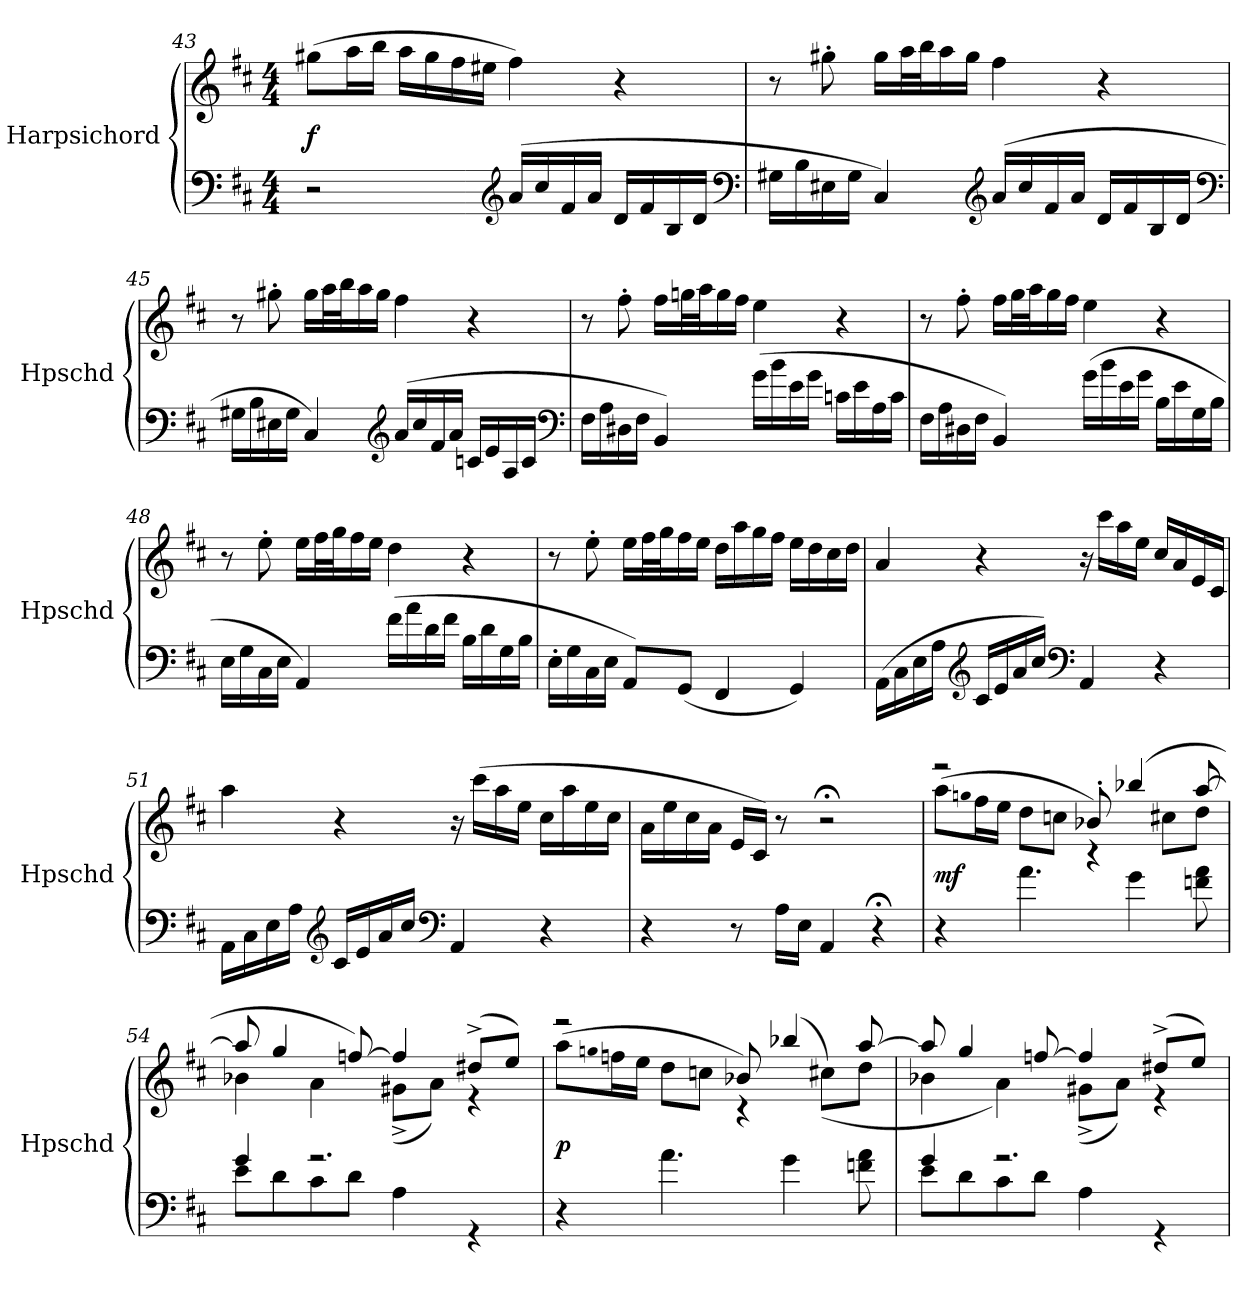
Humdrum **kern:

**kern	**kern	**dynam
*part1	*part1	*part1
*staff2	*staff1	*staff1/2
*I"Harpsichord	*	*
*I'Hpschd	*	*
*clefF4	*clefG2	*
*k[f#c#]	*k[f#c#]	*
*M4/4	*M4/4	*
=43	=43	=43
2r	(8gg#X\L	f
.	16aa\L	.
.	16bb\JJ	.
.	16aa\LL	.
.	16gg#\	.
.	16ff#\	.
.	16ee#X\JJ	.
*clefG2	*	*
(16a/LL	4ff#\)	.
16cc#/	.	.
16f#/	.	.
16a/JJ	.	.
16d/LL	4r	.
16f#/	.	.
16B/	.	.
16d/JJ	.	.
*clefF4	*	*
=44	=44	=44
16G#X\LL	8r	.
16B\	.	.
16E#X\	8gg#X'\	.
16G#\JJ	.	.
4C#/)	16gg#\LL	.
.	32aa\L	.
.	32bb\J	.
.	16aa\	.
.	16gg#\JJ	.
*clefG2	*	*
(16a/LL	4ff#\	.
16cc#/	.	.
16f#/	.	.
16a/JJ	.	.
16d/LL	4r	.
16f#/	.	.
16B/	.	.
16d/JJ	.	.
*clefF4	*	*
=45	=45	=45
16G#X\LL	8r	.
16B\	.	.
16E#X\	8gg#X'\	.
16G#\JJ	.	.
4C#/)	16gg#\LL	.
.	32aa\L	.
.	32bb\J	.
.	16aa\	.
.	16gg#\JJ	.
*clefG2	*	*
(16a/LL	4ff#\	.
16cc#/	.	.
16f#/	.	.
16a/JJ	.	.
16cn/LL	4r	.
16e/	.	.
16A/	.	.
16c/JJ	.	.
*clefF4	*	*
=46	=46	=46
16F#\LL	8r	.
16A\	.	.
16D#X\	8ff#'\	.
16F#\JJ	.	.
4BB/)	16ff#\LL	.
.	32ggn\L	.
.	32aa\J	.
.	16gg\	.
.	16ff#\JJ	.
(16g\LL	4ee\	.
16b\	.	.
16e\	.	.
16g\JJ	.	.
16cn\LL	4r	.
16e\	.	.
16A\	.	.
16c\JJ	.	.
=47	=47	=47
16F#\LL	8r	.
16A\	.	.
16D#X\	8ff#'\	.
16F#\JJ	.	.
4BB/)	16ff#\LL	.
.	32gg\L	.
.	32aa\J	.
.	16gg\	.
.	16ff#\JJ	.
(16g\LL	4ee\	.
16b\	.	.
16e\	.	.
16g\JJ	.	.
16B\LL	4r	.
16e\	.	.
16G\	.	.
16B\JJ	.	.
=48	=48	=48
16E\LL	8r	.
16G\	.	.
16C#\	8ee'\	.
16E\JJ	.	.
4AA/)	16ee\LL	.
.	32ff#\L	.
.	32gg\J	.
.	16ff#\	.
.	16ee\JJ	.
(16f#\LL	4dd\	.
16a\	.	.
16d\	.	.
16f#\JJ	.	.
16B\LL	4r	.
16d\	.	.
16G\	.	.
16B\JJ	.	.
=49	=49	=49
16E'\LL	8r	.
16G\	.	.
16C#\	8ee'\	.
16E\JJ	.	.
8AA/L)	16ee\LL	.
.	32ff#\L	.
.	32gg\J	.
(8GG/J	16ff#\	.
.	16ee\JJ	.
4FF#/	16dd\LL	.
.	16aa\	.
.	16gg\	.
.	16ff#\JJ	.
4GG/)	16ee\LL	.
.	16dd\	.
.	16cc#\	.
.	16dd\JJ	.
=50	=50	=50
(16AA\LL	4a/	.
16C#\	.	.
16E\	.	.
16A\JJ	.	.
*clefG2	*	*
16c#/LL	4r	.
16e/	.	.
16a/	.	.
16cc#/JJ)	.	.
*clefF4	*	*
4AA/	16r	.
.	16ccc#\LL	.
.	16aa\	.
.	16ee\JJ	.
4r	16cc#/LL	.
.	16a/	.
.	16e/	.
.	16c#/JJ	.
=51	=51	=51
16AA\LL	4aa\	.
16C#\	.	.
16E\	.	.
16A\JJ	.	.
*clefG2	*	*
16c#/LL	4r	.
16e/	.	.
16a/	.	.
16cc#/JJ	.	.
*clefF4	*	*
4AA/	16r	.
.	(16ccc#\LL	.
.	16aa\	.
.	16ee\JJ	.
4r	16cc#\LL	.
.	16aa\	.
.	16ee\	.
.	16cc#\JJ	.
=52	=52	=52
4r	16a\LL	.
.	16ee\	.
.	16cc#\	.
.	16a\JJ	.
8r	16e/LL	.
.	16c#/JJ)	.
16A\LL	8r	.
16E\JJ	.	.
4AA/	2r;<	.
4r;<	.	.
=53	=53	=53
*	*^	*
4r	2r	(8aa\L	mf
.	.	qggn	.
.	.	16ff#\L	.
.	.	16ee\JJ	.
4.a\	.	8dd\L	.
.	.	8ccn\J	.
.	8b-X'/)	4r	.
4g\	(4bb-X/	.	.
.	.	8cc#X\L	.
8fn\ 8a\	[8aa/	8dd\J	.
=54	=54	=54	=54
*^	*	*	*
4g/	8e\L	8aa/]	4b-X\	.
.	8d\	4gg/	.	.
2.r	8c#\	.	4a\	.
.	8d\J	[8ffn/)	.	.
.	4A\	4ff/]	(8g#X^\L	.
.	.	.	8a\J)	.
.	4r	(8dd#X^/L	4r	.
.	.	8ee/J)	.	.
*v	*v	*	*	*
=55	=55	=55	=55
4r	2r	(8aa\L	p
.	.	qggn	.
.	.	16ffn\L	.
.	.	16ee\JJ	.
4.a\	.	8dd\L	.
.	.	8ccn\J	.
.	8b-X/)	4r	.
4g\	(4bb-X/	.	.
.	.	(8cc#X\L)	.
8fn\ 8a\	[8aa/	8dd\J	.
=56	=56	=56	=56
*^	*	*	*
4g/	8e\L	8aa/]	4b-X\	.
.	8d\	4gg/	.	.
2.r	8c#\	.	4a\)	.
.	8d\J	[8ffn/	.	.
.	4A\	4ff/]	(8g#X^\L	.
.	.	.	8a\J)	.
.	4r	(8dd#X^/L	4r	.
.	.	8ee/J)	.	.
*v	*v	*	*	*
*	*v	*v	*
=	=	=
*-	*-	*-
